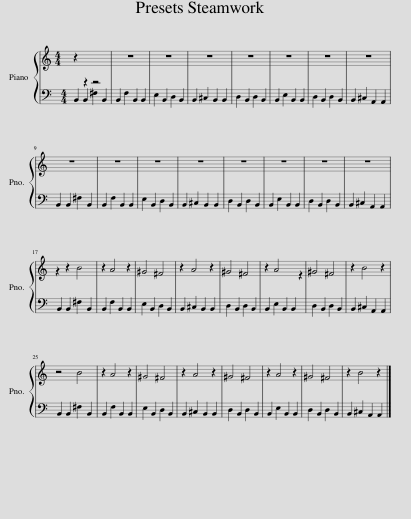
X:1
%%score { 1 | 2 }
L:1/8
M:4/4
I:linebreak $
K:C
V:1 treble
V:2 bass
V:1
 z2 z2 z4 | z8 | z8 | z8 | z8 | %5
 z8 | z8 | z8 |$ z8 | z8 | %10
 z8 | z8 | z8 | z8 | z8 | %15
 z8 |$ z2 z2 B4 | z2 A4 z2 | ^G4 ^F4 | z2 A4 z2 | %20
 ^G4 ^F4 | z2 A4 z2 | ^G4 ^F4 | z2 B4 z2 |$ z4 B4 | %25
 z2 A4 z2 | ^G4 ^F4 | z2 A4 z2 | ^G4 ^F4 | z2 A4 z2 | %30
 ^G4 ^F4 | z2 B4 z2 |] %32
V:2
 B,,2 B,,2 ^F,2 B,,2 | B,,2 F,2 B,,2 B,,2 | E,2 B,,2 D,2 B,,2 | B,,2 ^C,2 B,,2 B,,2 | D,2 B,,2 D,2 B,,2 | %5
 B,,2 E,2 B,,2 B,,2 | D,2 B,,2 D,2 B,,2 | B,,2 ^C,2 A,,2 A,,2 |$ B,,2 B,,2 ^F,2 B,,2 | B,,2 F,2 B,,2 B,,2 | %10
 E,2 B,,2 D,2 B,,2 | B,,2 ^C,2 B,,2 B,,2 | D,2 B,,2 D,2 B,,2 | B,,2 E,2 B,,2 B,,2 | D,2 B,,2 D,2 B,,2 | %15
 B,,2 ^C,2 A,,2 A,,2 |$ B,,2 B,,2 ^F,2 B,,2 | B,,2 F,2 B,,2 B,,2 | E,2 B,,2 D,2 B,,2 | B,,2 ^C,2 B,,2 B,,2 | %20
 D,2 B,,2 D,2 B,,2 | B,,2 E,2 B,,2 B,,2 | D,2 B,,2 D,2 B,,2 | B,,2 ^C,2 A,,2 A,,2 |$ B,,2 B,,2 ^F,2 B,,2 | %25
 B,,2 F,2 B,,2 B,,2 | E,2 B,,2 D,2 B,,2 | B,,2 ^C,2 B,,2 B,,2 | D,2 B,,2 D,2 B,,2 | B,,2 E,2 B,,2 B,,2 | %30
 D,2 B,,2 D,2 B,,2 | B,,2 ^C,2 A,,2 A,,2 |] %32
